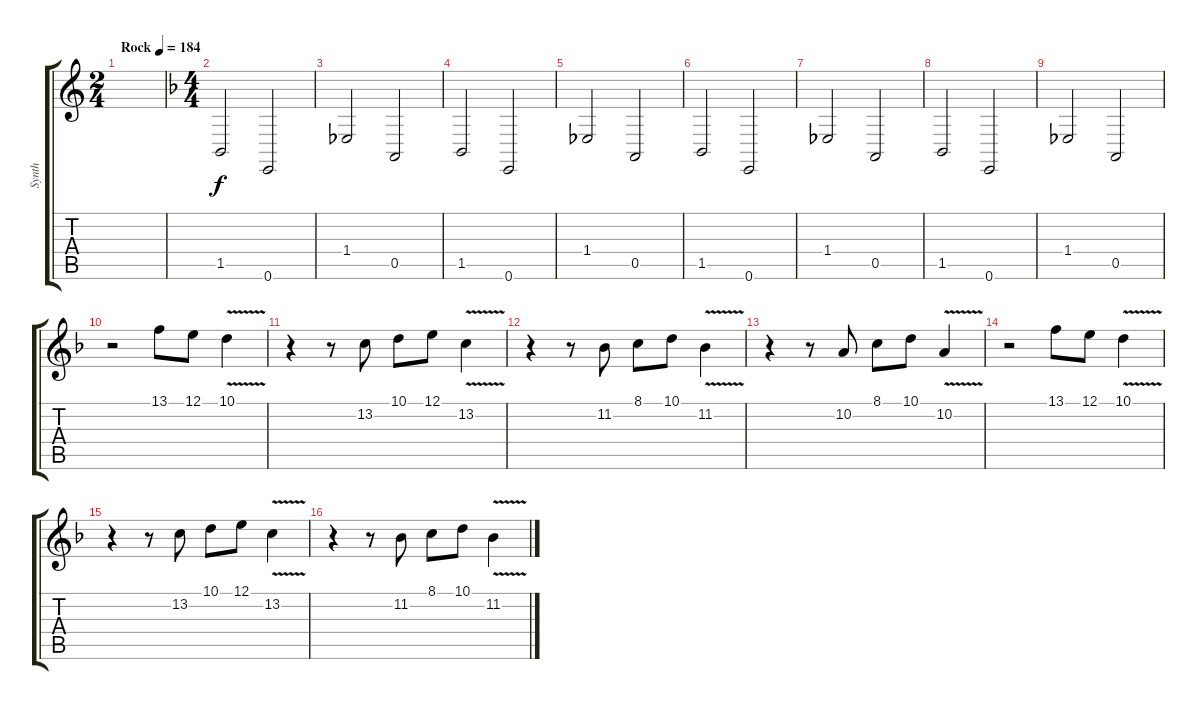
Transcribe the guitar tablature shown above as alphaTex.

\track ("Synth" "Synth") {instrument lead2sawtooth}
\staff {score tabs}
\tuning (E4 B3 G3 D3 A2 E2) {hide}
\ts (2 4)
\tempo (184 "Rock")
\clef g2
\ks c
|
\ts (4 4)
\ks f
1.5.2 0.6.2 |
1.4.2 0.5.2 |
1.5.2 0.6.2 |
1.4.2 0.5.2 |
1.5.2 0.6.2 |
1.4.2 0.5.2 |
1.5.2 0.6.2 |
1.4.2 0.5.2 |
r.2 13.1.8 12.1.8 10.1{v}.4 |
r.4 r.8 13.2.8 10.1.8 12.1.8 13.2{v}.4 |
r.4 r.8 11.2.8 8.1.8 10.1.8 11.2{v}.4 |
r.4 r.8 10.2.8 8.1.8 10.1.8 10.2{v}.4 |
r.2 13.1.8 12.1.8 10.1{v}.4 |
r.4 r.8 13.2.8 10.1.8 12.1.8 13.2{v}.4 |
r.4 r.8 11.2.8 8.1.8 10.1.8 11.2{v}.4
